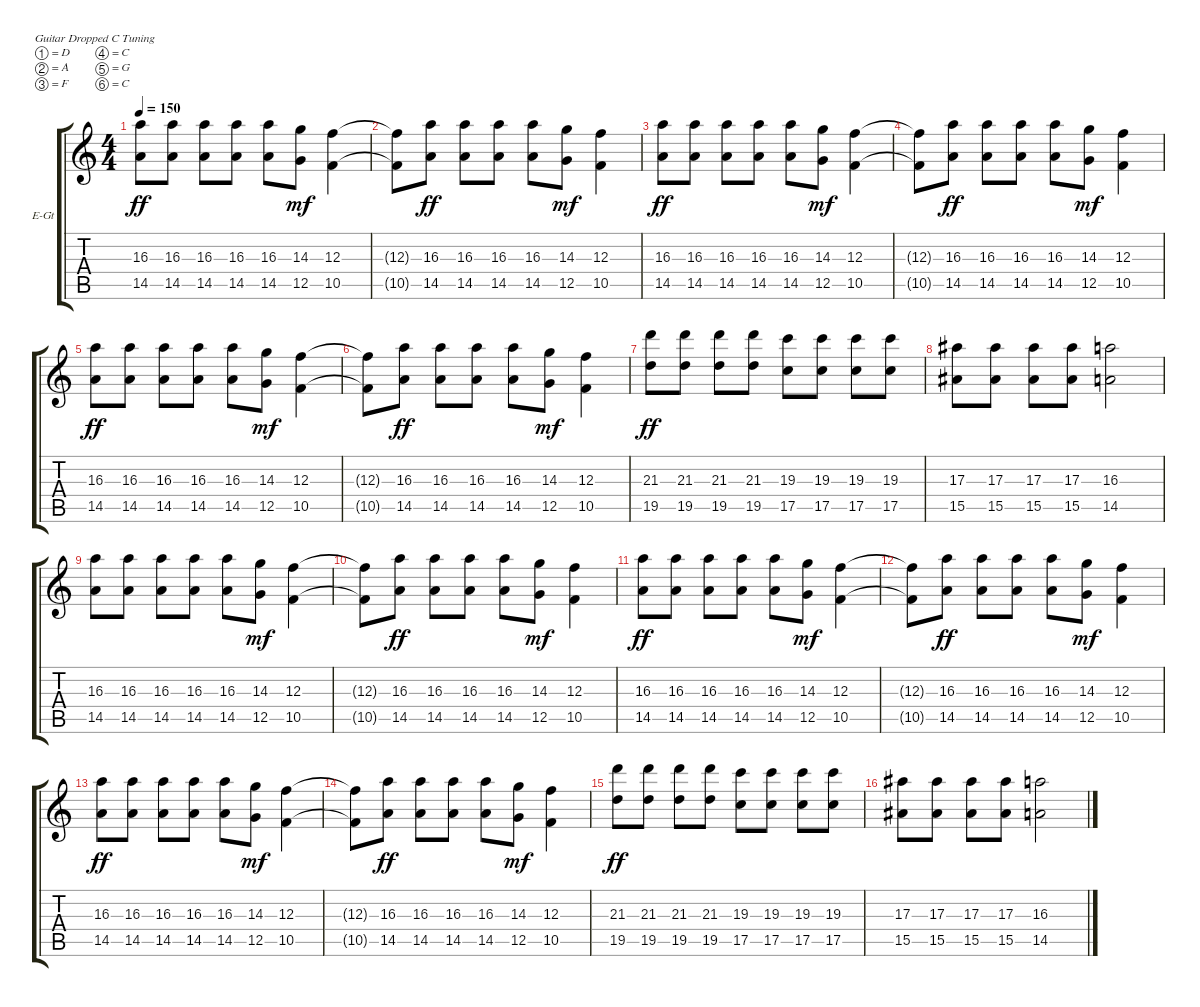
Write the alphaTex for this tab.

\bracketExtendMode groupsimilarinstruments
\firstSystemTrackNameOrientation horizontal
\otherSystemsTrackNameOrientation horizontal
\track ("Electric Guitar 3" "E-Gt") {instrument distortionguitar}
\staff {score tabs}
\tuning (D4 A3 F3 C3 G2 C2)
\ts (4 4)
\tempo 150
\clef g2
\ks c
(16.3 14.5).8{dy ff} (16.3 14.5).8 (14.5 16.3).8 (16.3 14.5).8 (16.3 14.5).8 (12.5 14.3).8{dy mf} (10.5 12.3).4 |
(12.3{t} 10.5{t}).8 (16.3 14.5).8{dy ff} (16.3 14.5).8 (16.3 14.5).8 (16.3 14.5).8 (14.3 12.5).8{dy mf} (12.3 10.5).4 |
(16.3 14.5).8{dy ff} (16.3 14.5).8 (14.5 16.3).8 (16.3 14.5).8 (16.3 14.5).8 (12.5 14.3).8{dy mf} (10.5 12.3).4 |
(12.3{t} 10.5{t}).8 (16.3 14.5).8{dy ff} (16.3 14.5).8 (16.3 14.5).8 (16.3 14.5).8 (14.3 12.5).8{dy mf} (12.3 10.5).4 |
(16.3 14.5).8{dy ff} (16.3 14.5).8 (14.5 16.3).8 (16.3 14.5).8 (16.3 14.5).8 (12.5 14.3).8{dy mf} (10.5 12.3).4 |
(12.3{t} 10.5{t}).8 (16.3 14.5).8{dy ff} (16.3 14.5).8 (16.3 14.5).8 (16.3 14.5).8 (14.3 12.5).8{dy mf} (12.3 10.5).4 |
(21.3 19.5).8{dy ff} (21.3 19.5).8 (19.5 21.3).8 (21.3 19.5).8 (19.3 17.5).8 (19.3 17.5).8 (17.5 19.3).8 (19.3 17.5).8 |
(17.3 15.5).8 (17.3 15.5).8 (15.5 17.3).8 (17.3 15.5).8 (16.3 14.5).2 |
(16.3 14.5).8 (16.3 14.5).8 (14.5 16.3).8 (16.3 14.5).8 (16.3 14.5).8 (12.5 14.3).8{dy mf} (10.5 12.3).4 |
(12.3{t} 10.5{t}).8 (16.3 14.5).8{dy ff} (16.3 14.5).8 (16.3 14.5).8 (16.3 14.5).8 (14.3 12.5).8{dy mf} (12.3 10.5).4 |
(16.3 14.5).8{dy ff} (16.3 14.5).8 (14.5 16.3).8 (16.3 14.5).8 (16.3 14.5).8 (12.5 14.3).8{dy mf} (10.5 12.3).4 |
(12.3{t} 10.5{t}).8 (16.3 14.5).8{dy ff} (16.3 14.5).8 (16.3 14.5).8 (16.3 14.5).8 (14.3 12.5).8{dy mf} (12.3 10.5).4 |
(16.3 14.5).8{dy ff} (16.3 14.5).8 (14.5 16.3).8 (16.3 14.5).8 (16.3 14.5).8 (12.5 14.3).8{dy mf} (10.5 12.3).4 |
(12.3{t} 10.5{t}).8 (16.3 14.5).8{dy ff} (16.3 14.5).8 (16.3 14.5).8 (16.3 14.5).8 (14.3 12.5).8{dy mf} (12.3 10.5).4 |
(21.3 19.5).8{dy ff} (21.3 19.5).8 (19.5 21.3).8 (21.3 19.5).8 (19.3 17.5).8 (19.3 17.5).8 (17.5 19.3).8 (19.3 17.5).8 |
(17.3 15.5).8 (17.3 15.5).8 (15.5 17.3).8 (17.3 15.5).8 (16.3 14.5).2
